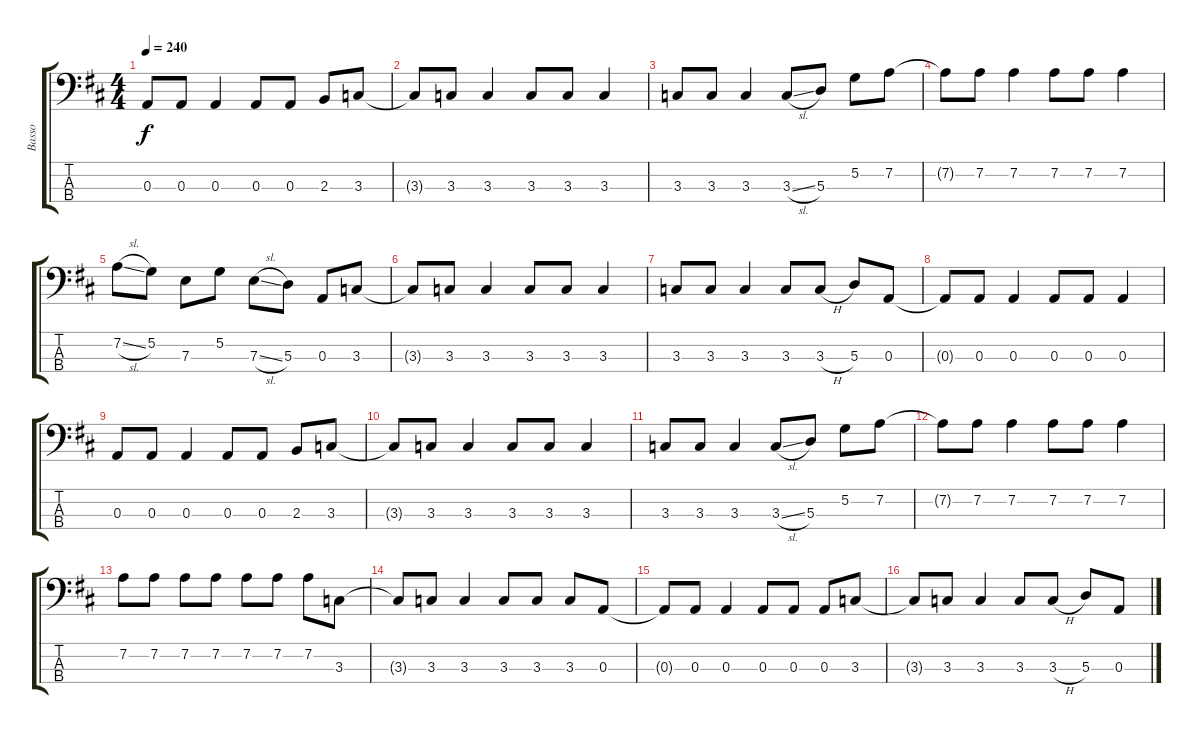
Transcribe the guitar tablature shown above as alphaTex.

\track ("Basso" "Basso") {instrument electricbasspick}
\staff {score tabs}
\tuning (G2 D2 A1 E1) {hide}
\ts (4 4)
\tempo 240
\clef f4
\ks d
0.3.8{dy f} 0.3.8 0.3.4 0.3.8 0.3.8 2.3.8 3.3.8 |
3.3{t}.8 3.3.8 3.3.4 3.3.8 3.3.8 3.3.4 |
3.3.8 3.3.8 3.3.4 3.3{sl}.8 5.3.8 5.2.8 7.2.8 |
7.2{t}.8 7.2.8 7.2.4 7.2.8 7.2.8 7.2.4 |
7.2{sl}.8 5.2.8 7.3.8 5.2.8 7.3{sl}.8 5.3.8 0.3.8 3.3.8 |
3.3{t}.8 3.3.8 3.3.4 3.3.8 3.3.8 3.3.4 |
3.3.8 3.3.8 3.3.4 3.3.8 3.3{h}.8 5.3.8 0.3.8 |
0.3{t}.8 0.3.8 0.3.4 0.3.8 0.3.8 0.3.4 |
0.3.8 0.3.8 0.3.4 0.3.8 0.3.8 2.3.8 3.3.8 |
3.3{t}.8 3.3.8 3.3.4 3.3.8 3.3.8 3.3.4 |
3.3.8 3.3.8 3.3.4 3.3{sl}.8 5.3.8 5.2.8 7.2.8 |
7.2{t}.8 7.2.8 7.2.4 7.2.8 7.2.8 7.2.4 |
7.2.8 7.2.8 7.2.8 7.2.8 7.2.8 7.2.8 7.2.8 3.3.8 |
3.3{t}.8 3.3.8 3.3.4 3.3.8 3.3.8 3.3.8 0.3.8 |
0.3{t}.8 0.3.8 0.3.4 0.3.8 0.3.8 0.3.8 3.3.8 |
3.3{t}.8 3.3.8 3.3.4 3.3.8 3.3{h}.8 5.3.8 0.3.8
